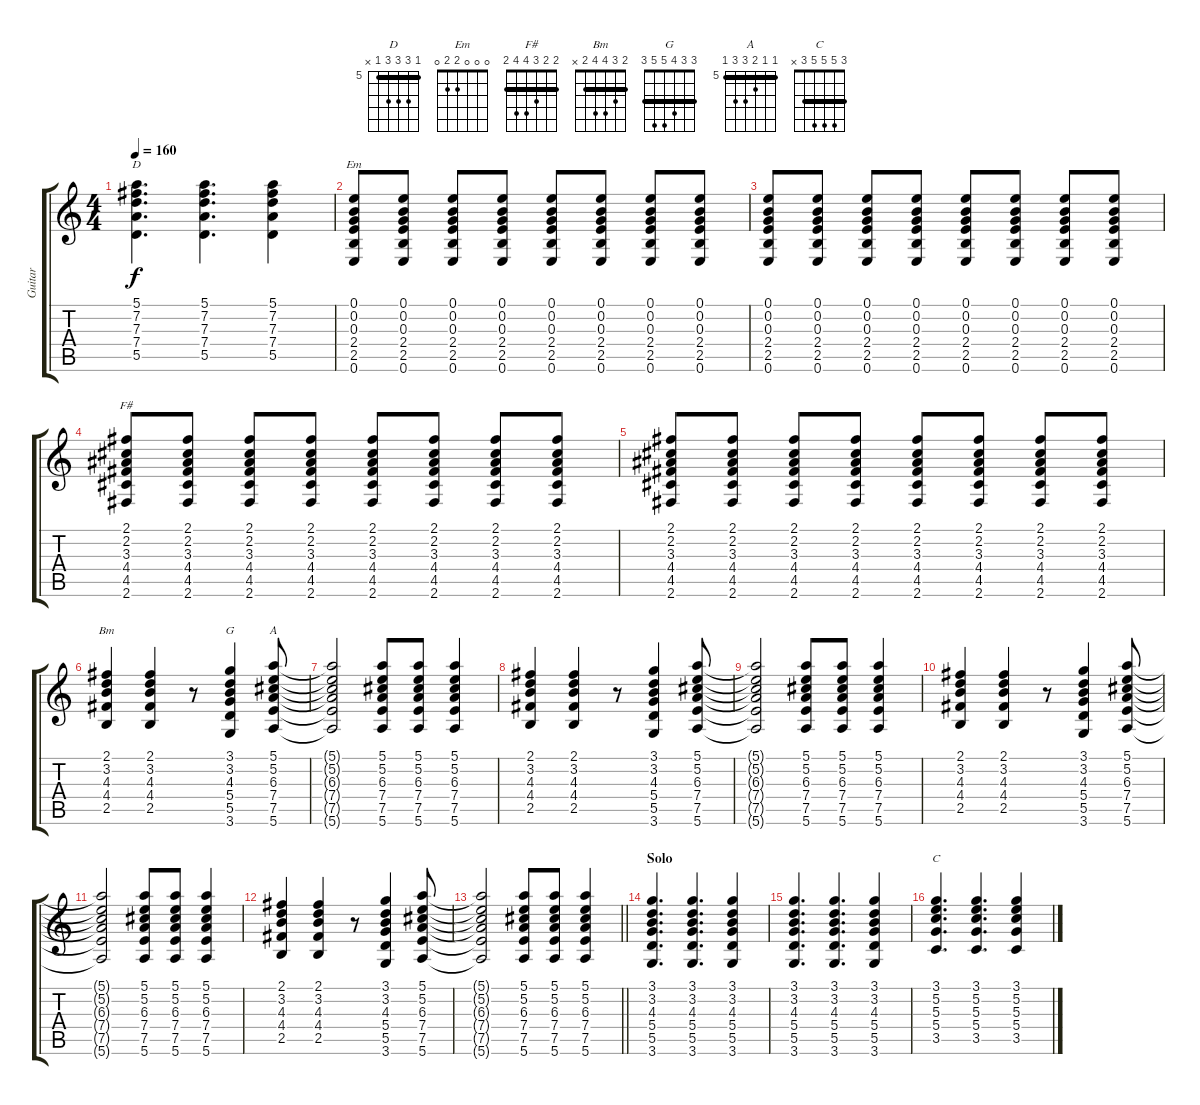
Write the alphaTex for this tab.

\track ("Guitar" "Guitar") {instrument electricguitarclean}
\staff {score tabs}
\tuning (E4 B3 G3 D3 A2 E2) {hide}
\chord ("D" 5 7 7 7 5 x) {firstfret 5 barre 5}
\chord ("Em" 0 0 0 2 2 0)
\chord ("F#" 2 2 3 4 4 2) {barre 2}
\chord ("Bm" 2 3 4 4 2 x) {barre 2}
\chord ("G" 3 3 4 5 5 3) {barre 3}
\chord ("A" 5 5 6 7 7 5) {firstfret 5 barre 5}
\chord ("C" 3 5 5 5 3 x) {barre 3}
\ts (4 4)
\tempo 160
\clef g2
\ks c
(5.1 7.2 7.3 7.4 5.5).4{d ch "D" dy f} (5.1 7.2 7.3 7.4 5.5).4{d} (5.1 7.2 7.3 7.4 5.5).4 |
(0.1 0.2 0.3 2.4 2.5 0.6).8{ch "Em"} (0.1 0.2 0.3 2.4 2.5 0.6).8 (0.1 0.2 0.3 2.4 2.5 0.6).8 (0.1 0.2 0.3 2.4 2.5 0.6).8 (0.1 0.2 0.3 2.4 2.5 0.6).8 (0.1 0.2 0.3 2.4 2.5 0.6).8 (0.1 0.2 0.3 2.4 2.5 0.6).8 (0.1 0.2 0.3 2.4 2.5 0.6).8 |
(0.1 0.2 0.3 2.4 2.5 0.6).8 (0.1 0.2 0.3 2.4 2.5 0.6).8 (0.1 0.2 0.3 2.4 2.5 0.6).8 (0.1 0.2 0.3 2.4 2.5 0.6).8 (0.1 0.2 0.3 2.4 2.5 0.6).8 (0.1 0.2 0.3 2.4 2.5 0.6).8 (0.1 0.2 0.3 2.4 2.5 0.6).8 (0.1 0.2 0.3 2.4 2.5 0.6).8 |
(2.1 2.2 3.3 4.4 4.5 2.6).8{ch "F#"} (2.1 2.2 3.3 4.4 4.5 2.6).8 (2.1 2.2 3.3 4.4 4.5 2.6).8 (2.1 2.2 3.3 4.4 4.5 2.6).8 (2.1 2.2 3.3 4.4 4.5 2.6).8 (2.1 2.2 3.3 4.4 4.5 2.6).8 (2.1 2.2 3.3 4.4 4.5 2.6).8 (2.1 2.2 3.3 4.4 4.5 2.6).8 |
(2.1 2.2 3.3 4.4 4.5 2.6).8 (2.1 2.2 3.3 4.4 4.5 2.6).8 (2.1 2.2 3.3 4.4 4.5 2.6).8 (2.1 2.2 3.3 4.4 4.5 2.6).8 (2.1 2.2 3.3 4.4 4.5 2.6).8 (2.1 2.2 3.3 4.4 4.5 2.6).8 (2.1 2.2 3.3 4.4 4.5 2.6).8 (2.1 2.2 3.3 4.4 4.5 2.6).8 |
(2.1 3.2 4.3 4.4 2.5).4{ch "Bm"} (2.1 3.2 4.3 4.4 2.5).4 r.8 (3.1 3.2 4.3 5.4 5.5 3.6).4{ch "G"} (5.1 5.2 6.3 7.4 7.5 5.6).8{ch "A"} |
(5.1{t} 5.2{t} 6.3{t} 7.4{t} 7.5{t} 5.6{t}).2 (5.1 5.2 6.3 7.4 7.5 5.6).8 (5.1 5.2 6.3 7.4 7.5 5.6).8 (5.1 5.2 6.3 7.4 7.5 5.6).4 |
(2.1 3.2 4.3 4.4 2.5).4 (2.1 3.2 4.3 4.4 2.5).4 r.8 (3.1 3.2 4.3 5.4 5.5 3.6).4 (5.1 5.2 6.3 7.4 7.5 5.6).8 |
(5.1{t} 5.2{t} 6.3{t} 7.4{t} 7.5{t} 5.6{t}).2 (5.1 5.2 6.3 7.4 7.5 5.6).8 (5.1 5.2 6.3 7.4 7.5 5.6).8 (5.1 5.2 6.3 7.4 7.5 5.6).4 |
(2.1 3.2 4.3 4.4 2.5).4 (2.1 3.2 4.3 4.4 2.5).4 r.8 (3.1 3.2 4.3 5.4 5.5 3.6).4 (5.1 5.2 6.3 7.4 7.5 5.6).8 |
(5.1{t} 5.2{t} 6.3{t} 7.4{t} 7.5{t} 5.6{t}).2 (5.1 5.2 6.3 7.4 7.5 5.6).8 (5.1 5.2 6.3 7.4 7.5 5.6).8 (5.1 5.2 6.3 7.4 7.5 5.6).4 |
(2.1 3.2 4.3 4.4 2.5).4 (2.1 3.2 4.3 4.4 2.5).4 r.8 (3.1 3.2 4.3 5.4 5.5 3.6).4 (5.1 5.2 6.3 7.4 7.5 5.6).8 |
\barLineRight lightlight
(5.1{t} 5.2{t} 6.3{t} 7.4{t} 7.5{t} 5.6{t}).2 (5.1 5.2 6.3 7.4 7.5 5.6).8 (5.1 5.2 6.3 7.4 7.5 5.6).8 (5.1 5.2 6.3 7.4 7.5 5.6).4 |
\section ("" "Solo")
(3.1 3.2 4.3 5.4 5.5 3.6).4{d} (3.1 3.2 4.3 5.4 5.5 3.6).4{d} (3.1 3.2 4.3 5.4 5.5 3.6).4 |
(3.1 3.2 4.3 5.4 5.5 3.6).4{d} (3.1 3.2 4.3 5.4 5.5 3.6).4{d} (3.1 3.2 4.3 5.4 5.5 3.6).4 |
(3.1 5.2 5.3 5.4 3.5).4{d ch "C"} (3.1 5.2 5.3 5.4 3.5).4{d} (3.1 5.2 5.3 5.4 3.5).4
